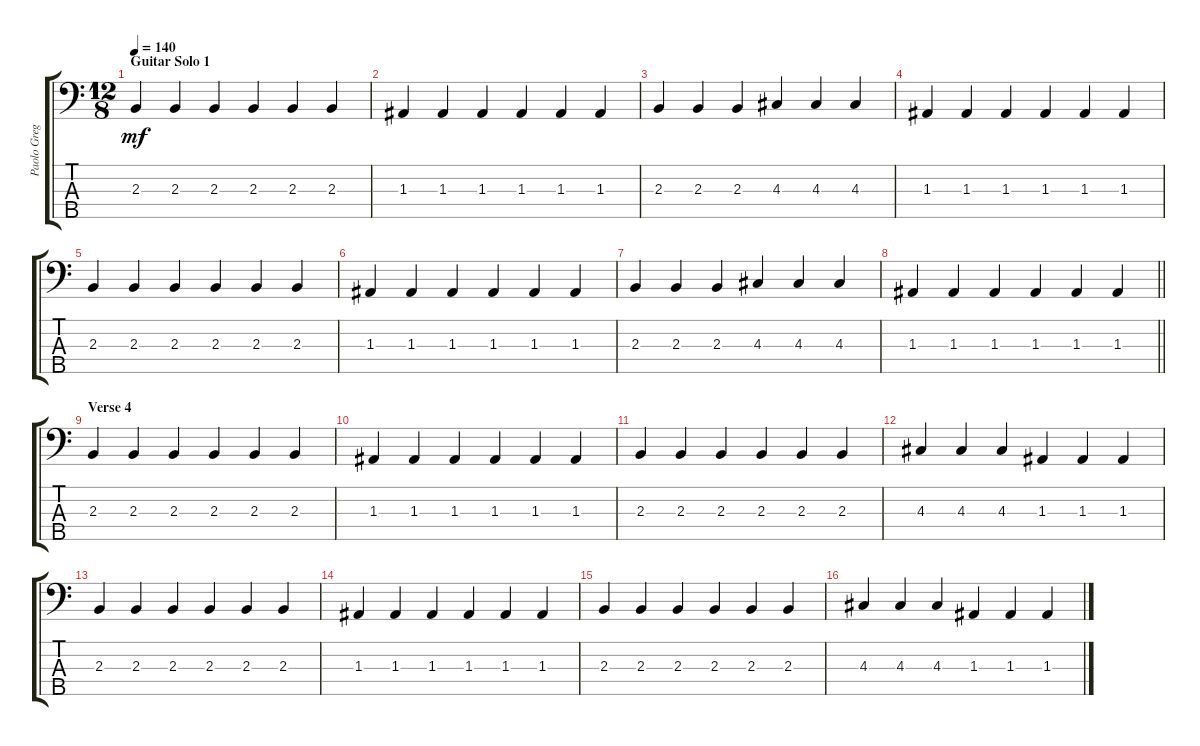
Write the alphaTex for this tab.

\track ("Paolo Gregoletto" "Paolo Greg") {instrument electricbasspick}
\staff {score tabs}
\tuning (G2 D2 A1 E1 B0) {hide}
\ts (12 8)
\section ("" "Guitar Solo 1")
\tempo 140
\clef f4
\ks c
2.3.4{dy mf} 2.3.4 2.3.4 2.3.4 2.3.4 2.3.4 |
1.3.4 1.3.4 1.3.4 1.3.4 1.3.4 1.3.4 |
2.3.4 2.3.4 2.3.4 4.3.4 4.3.4 4.3.4 |
1.3.4 1.3.4 1.3.4 1.3.4 1.3.4 1.3.4 |
2.3.4 2.3.4 2.3.4 2.3.4 2.3.4 2.3.4 |
1.3.4 1.3.4 1.3.4 1.3.4 1.3.4 1.3.4 |
2.3.4 2.3.4 2.3.4 4.3.4 4.3.4 4.3.4 |
\barLineRight lightlight
1.3.4 1.3.4 1.3.4 1.3.4 1.3.4 1.3.4 |
\section ("" "Verse 4")
2.3.4 2.3.4 2.3.4 2.3.4 2.3.4 2.3.4 |
1.3.4 1.3.4 1.3.4 1.3.4 1.3.4 1.3.4 |
2.3.4 2.3.4 2.3.4 2.3.4 2.3.4 2.3.4 |
4.3.4 4.3.4 4.3.4 1.3.4 1.3.4 1.3.4 |
2.3.4 2.3.4 2.3.4 2.3.4 2.3.4 2.3.4 |
1.3.4 1.3.4 1.3.4 1.3.4 1.3.4 1.3.4 |
2.3.4 2.3.4 2.3.4 2.3.4 2.3.4 2.3.4 |
4.3.4 4.3.4 4.3.4 1.3.4 1.3.4 1.3.4
